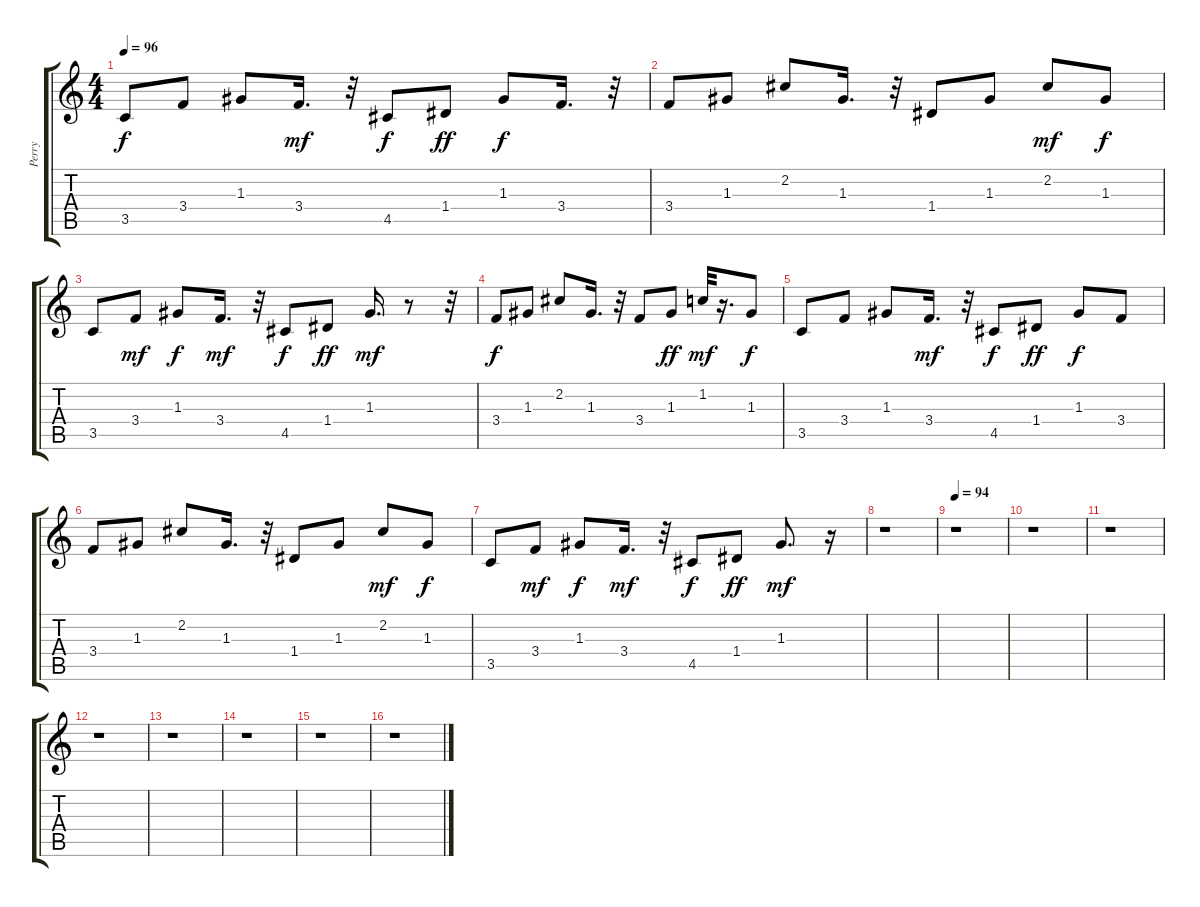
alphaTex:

\track ("Perry" "Perry") {instrument distortionguitar}
\staff {score tabs}
\tuning (E4 B3 G3 D3 A2 E2) {hide}
\ts (4 4)
\tempo 96
\clef g2
\ks c
3.5.8{dy f} 3.4.8 1.3.8 3.4.16{d dy mf} r.32 4.5.8{dy f} 1.4.8{dy ff} 1.3.8{dy f} 3.4.16{d} r.32 |
3.4.8 1.3.8 2.2.8 1.3.16{d} r.32 1.4.8 1.3.8 2.2.8{dy mf} 1.3.8{dy f} |
3.5.8 3.4.8{dy mf} 1.3.8{dy f} 3.4.16{d dy mf} r.32 4.5.8{dy f} 1.4.8{dy ff} 1.3.16{d dy mf} r.8 r.32 |
3.4.8{dy f} 1.3.8 2.2.8 1.3.16{d} r.32 3.4.8 1.3.8{dy ff} 1.2.32{dy mf} r.16{d} 1.3.8{dy f} |
3.5.8 3.4.8 1.3.8 3.4.16{d dy mf} r.32 4.5.8{dy f} 1.4.8{dy ff} 1.3.8{dy f} 3.4.8 |
3.4.8 1.3.8 2.2.8 1.3.16{d} r.32 1.4.8 1.3.8 2.2.8{dy mf} 1.3.8{dy f} |
3.5.8 3.4.8{dy mf} 1.3.8{dy f} 3.4.16{d dy mf} r.32 4.5.8{dy f} 1.4.8{dy ff} 1.3.8{d dy mf} r.16 |
r.1 |
\tempo 94
r.1 |
r.1 |
r.1 |
r.1 |
r.1 |
r.1 |
r.1 |
r.1
